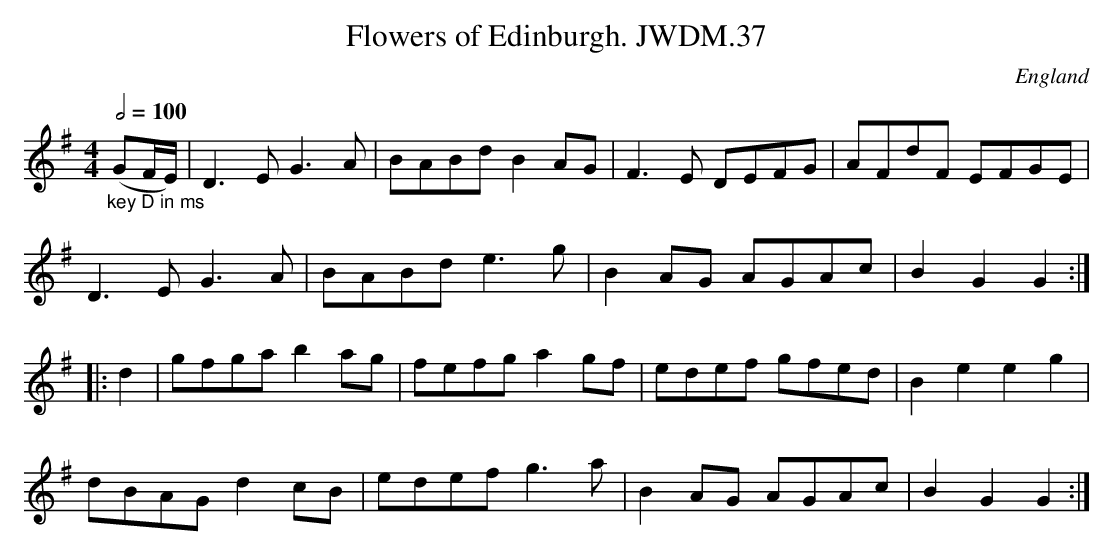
X:1
T:Flowers of Edinburgh. JWDM.37
L:1/8
M:4/4
O:England
Q:1/2=100
K:G
"_key D in ms"(GF/E/)|D3 E G3A|BABd B2 AG|F3E DEFG|AFdF EFGE|!
D3E G3A|BABd e3g|B2 AG AGAc|B2G2G2:|!
|:d2|gfga b2 ag|fefg a2 gf|edef gfed|B2 e2e2g2|!
dBAG d2 cB|edef g3a|B2 AG AGAc|B2 G2 G2:|
